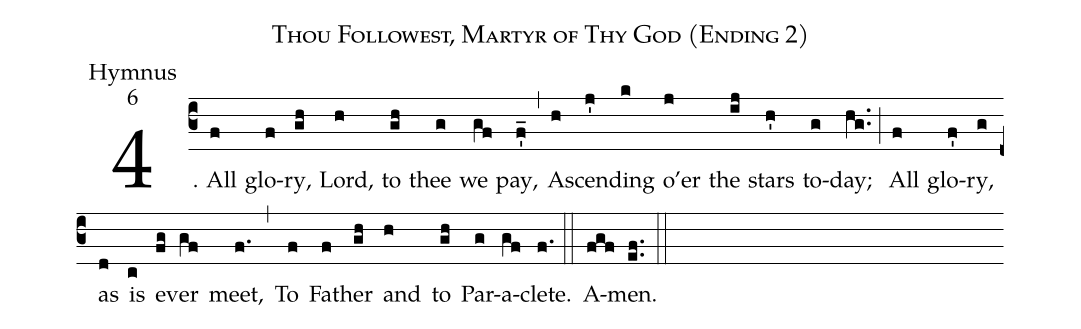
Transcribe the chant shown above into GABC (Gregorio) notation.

name: Thou Followest, Martyr of Thy God (Ending 2);
office-part: Hymnus;
mode: 6;
%%
4. All(f) glo(f)ry,(gh) Lord,(h) to(gh) thee(g) we(gf) pay,(f'_) (,)
As(h)cend(j')ing(k) o'er(j) the(ij) stars(h') to-(g)day;(hg..) (;)
All(f) glo(f')ry,(g) as(d) is(c) ev(fg)er(gf) meet,(f.) (,)
To(f) Fa(f)ther(gh) and(h) to(gh) Par(g)a(gf)clete.(f.) (::)
A(fgf)men.(ef..) (::)
